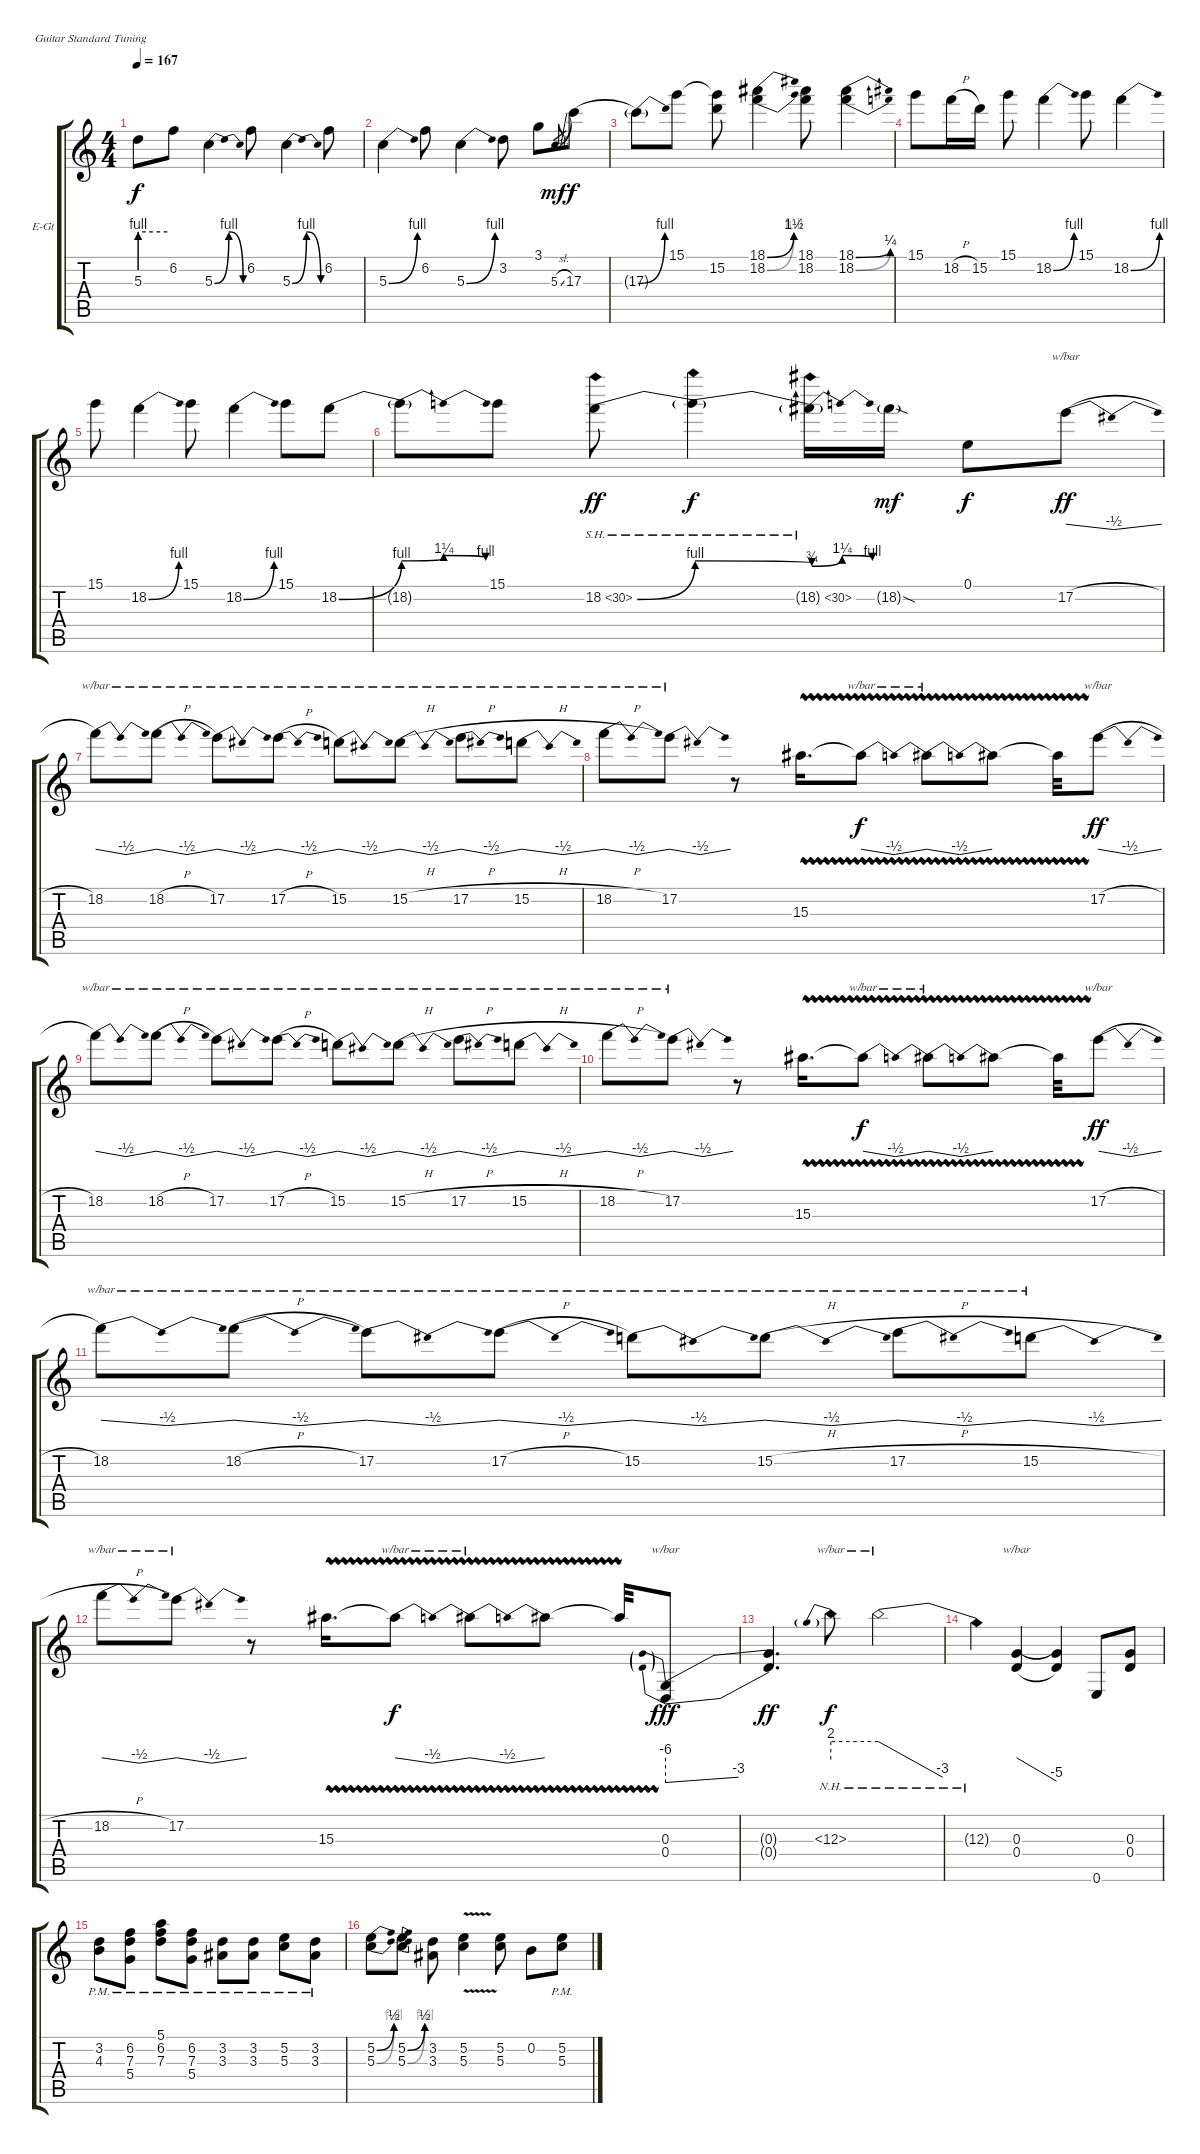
\bracketExtendMode groupsimilarinstruments
\firstSystemTrackNameOrientation horizontal
\otherSystemsTrackNameOrientation horizontal
\track ("Lead w/chorus" "E-Gt") {instrument overdrivenguitar}
\staff {score tabs}
\tuning (E4 B3 G3 D3 A2 E2)
\ts (4 4)
\tempo 167
\clef g2
\scale
0.34774
\ks c
5.3{be (hold 0 4 60 4) t}.8{dy f} 6.2.8 5.3{be (bendrelease 0 0 30 4 30 4 60 0)}.4 6.2.8 5.3{be (bendrelease 0 0 30 4 30 4 60 0)}.4 6.2.8 |
5.3{be (bend 0 0 60 4)}.4 6.2.8 5.3{be (bend 0 0 60 4)}.4 3.2.8 3.1.8 5.3{sl}.8{gr dy mf} 17.3{be (hold 0 0 60 0)}.8{dy f} |
17.3{be (bend 0 0 60 4) t}.8 15.1.8 (15.1{t} 15.2).8 (18.1{be (bend 0 0 60 6)} 18.2{be (bend 0 0 60 4)}).4 (18.1 18.2).8 (18.1{be (bend 0 0 60 1)} 18.2{be (bend 0 0 60 1)}).4 |
15.1.8 18.2{h}.16 15.2.16 15.1.8 18.2{be (bend 0 0 60 4)}.4 15.1.8 18.2{be (bend 0 0 60 4)}.4 |
15.1.8 18.2{be (bend 0 0 60 4)}.4 15.1.8 18.2{be (bend 0 0 60 4)}.4 15.1.8 18.2{be (bend 0 0 60 4)}.8 |
18.2{be (bendrelease 0 4 30 5 30 5 60 4) t}.8 15.1.8 18.2{be (bend 0 0 60 4) sh 12}.8{dy ff} 18.2{be (release 0 4 60 3) sh 12 t}.4{dy f} 18.2{be (bendrelease 0 3 30 5 30 5 60 4) sh 12 t}.16 18.2{sod g}.16{dy mf} 0.1.8{dy f} 17.2{h}.8{tbe (dip default 0 0 5.3999999999999995 -2 9.6 -2 15.6 0) dy ff} |
\scale
0.33798 18.2.8{tbe (dip default 0 0 4.8 -2 6 -2 10.799999999999999 0)} 18.2{h}.8{tbe (dip default 0 0 30 -2 60 0)} 17.2.8{tbe (dip default 0 0 30 -2 60 0)} 17.2{h}.8{tbe (dip default 0 0 30 -2 60 0)} 15.2.8{tbe (dip default 0 0 7.199999999999999 -2 11.4 -2 18.599999999999998 0)} 15.2{h}.8{tbe (dip default 0 0 30 -2 60 0)} 17.2{h}.8{tbe (dip default 0 0 30 -2 60 0)} 15.2{h}.8{tbe (dip default 0 0 30 -2 60 0)} |
\scale
0.354446 18.2{h}.8{tbe (dip default 0 0 30 -2 60 0)} 17.2.8{tbe (dip default 0 0 30 -2 60 0)} r.8 15.3{vw}.16{d} 15.3{vw t}.8{tbe (dip default 0 0 14.399999999999999 -2 15 -2 30 0) dy f} 15.3{vw t}.8{tbe (dip default 0 0 14.399999999999999 -2 15 -2 30 0)} 15.3{vw t}.8 15.3{t}.32 17.2{h}.8{tbe (dip default 0 0 6.6 -2 10.2 -2 16.2 0) dy ff} |
\scale
0.307197 18.2.8{tbe (dip default 0 0 4.8 -2 6 -2 10.799999999999999 0)} 18.2{h}.8{tbe (dip default 0 0 30 -2 60 0)} 17.2.8{tbe (dip default 0 0 30 -2 60 0)} 17.2{h}.8{tbe (dip default 0 0 30 -2 60 0)} 15.2.8{tbe (dip default 0 0 7.199999999999999 -2 11.4 -2 18.599999999999998 0)} 15.2{h}.8{tbe (dip default 0 0 30 -2 60 0)} 17.2{h}.8{tbe (dip default 0 0 30 -2 60 0)} 15.2{h}.8{tbe (dip default 0 0 30 -2 60 0)} |
\scale
0.379828 18.2{h}.8{tbe (dip default 0 0 30 -2 60 0)} 17.2.8{tbe (dip default 0 0 30 -2 60 0)} r.8 15.3{vw}.16{d} 15.3{vw t}.8{tbe (dip default 0 0 14.399999999999999 -2 15 -2 30 0) dy f} 15.3{vw t}.8{tbe (dip default 0 0 14.399999999999999 -2 15 -2 30 0)} 15.3{vw t}.8 15.3{t}.32 17.2{h}.8{tbe (dip default 0 0 6.6 -2 10.2 -2 16.2 0) dy ff} |
\scale
0.323908 18.2.8{tbe (dip default 0 0 3.5999999999999996 -2 7.8 -2 12.6 0)} 18.2{h}.8{tbe (dip default 0 0 4.8 -2 7.8 -2 12 0)} 17.2.8{tbe (dip default 0 0 30 -2 60 0)} 17.2{h}.8{tbe (dip default 0 0 30 -2 60 0)} 15.2.8{tbe (dip default 0 0 7.199999999999999 -2 11.4 -2 18.599999999999998 0)} 15.2{h}.8{tbe (dip default 0 0 30 -2 60 0)} 17.2{h}.8{tbe (dip default 0 0 30 -2 60 0)} 15.2{h}.8{tbe (dip default 0 0 30 -2 60 0)} |
\scale
0.296564 18.2{h}.8{tbe (dip default 0 0 30 -2 60 0)} 17.2.8{tbe (dip default 0 0 30 -2 60 0)} r.8 15.3{vw}.16{d} 15.3{vw t}.8{tbe (dip default 0 0 14.399999999999999 -2 15 -2 30 0) dy f} 15.3{vw t}.8{tbe (dip default 0 0 14.399999999999999 -2 15 -2 30 0)} 15.3{vw t}.8 15.3{t}.32 (0.3 0.4).8{tbe (predivedive default 0 -24 60 -12) dy fff} |
\scale
0.362975 (0.3{t} 0.4{t}).4{d dy ff} 12.3{nh}.8{tbe (predive default 0 8 60 8) dy f} 12.3{nh t}.2{tbe (dive default 0 8 60 -12)} |
\scale
0.313657 12.3{nh t}.4 (0.3 0.4).4{tbe (dive default 0 0 60 -20)} (0.3{t} 0.4{t}).4 0.6.8 (0.3 0.4).8 |
\scale
0.323956 (3.2{pm} 4.3{pm}).8 (6.2{pm} 7.3{pm} 5.4{pm}).8 (5.1{pm} 6.2{pm} 7.3{pm}).8 (6.2{pm} 7.3{pm} 5.4{pm}).8 (3.2{pm} 3.3{pm}).8 (3.2{pm} 3.3{pm}).8 (5.2{pm} 5.3{pm}).8 (3.2{pm} 3.3{pm}).8 |
\scale
0.354474 (5.2{be (bend 0 0 60 2)} 5.3{be (bend 0 0 60 4)}).8 (5.2{be (bend 0 0 60 2)} 5.3{be (bend 0 0 60 4)}).8 (3.2 3.3).8 (5.2{v} 5.3{v}).4 (5.2 5.3).8 0.2.8 (5.2{pm} 5.3{pm}).8
